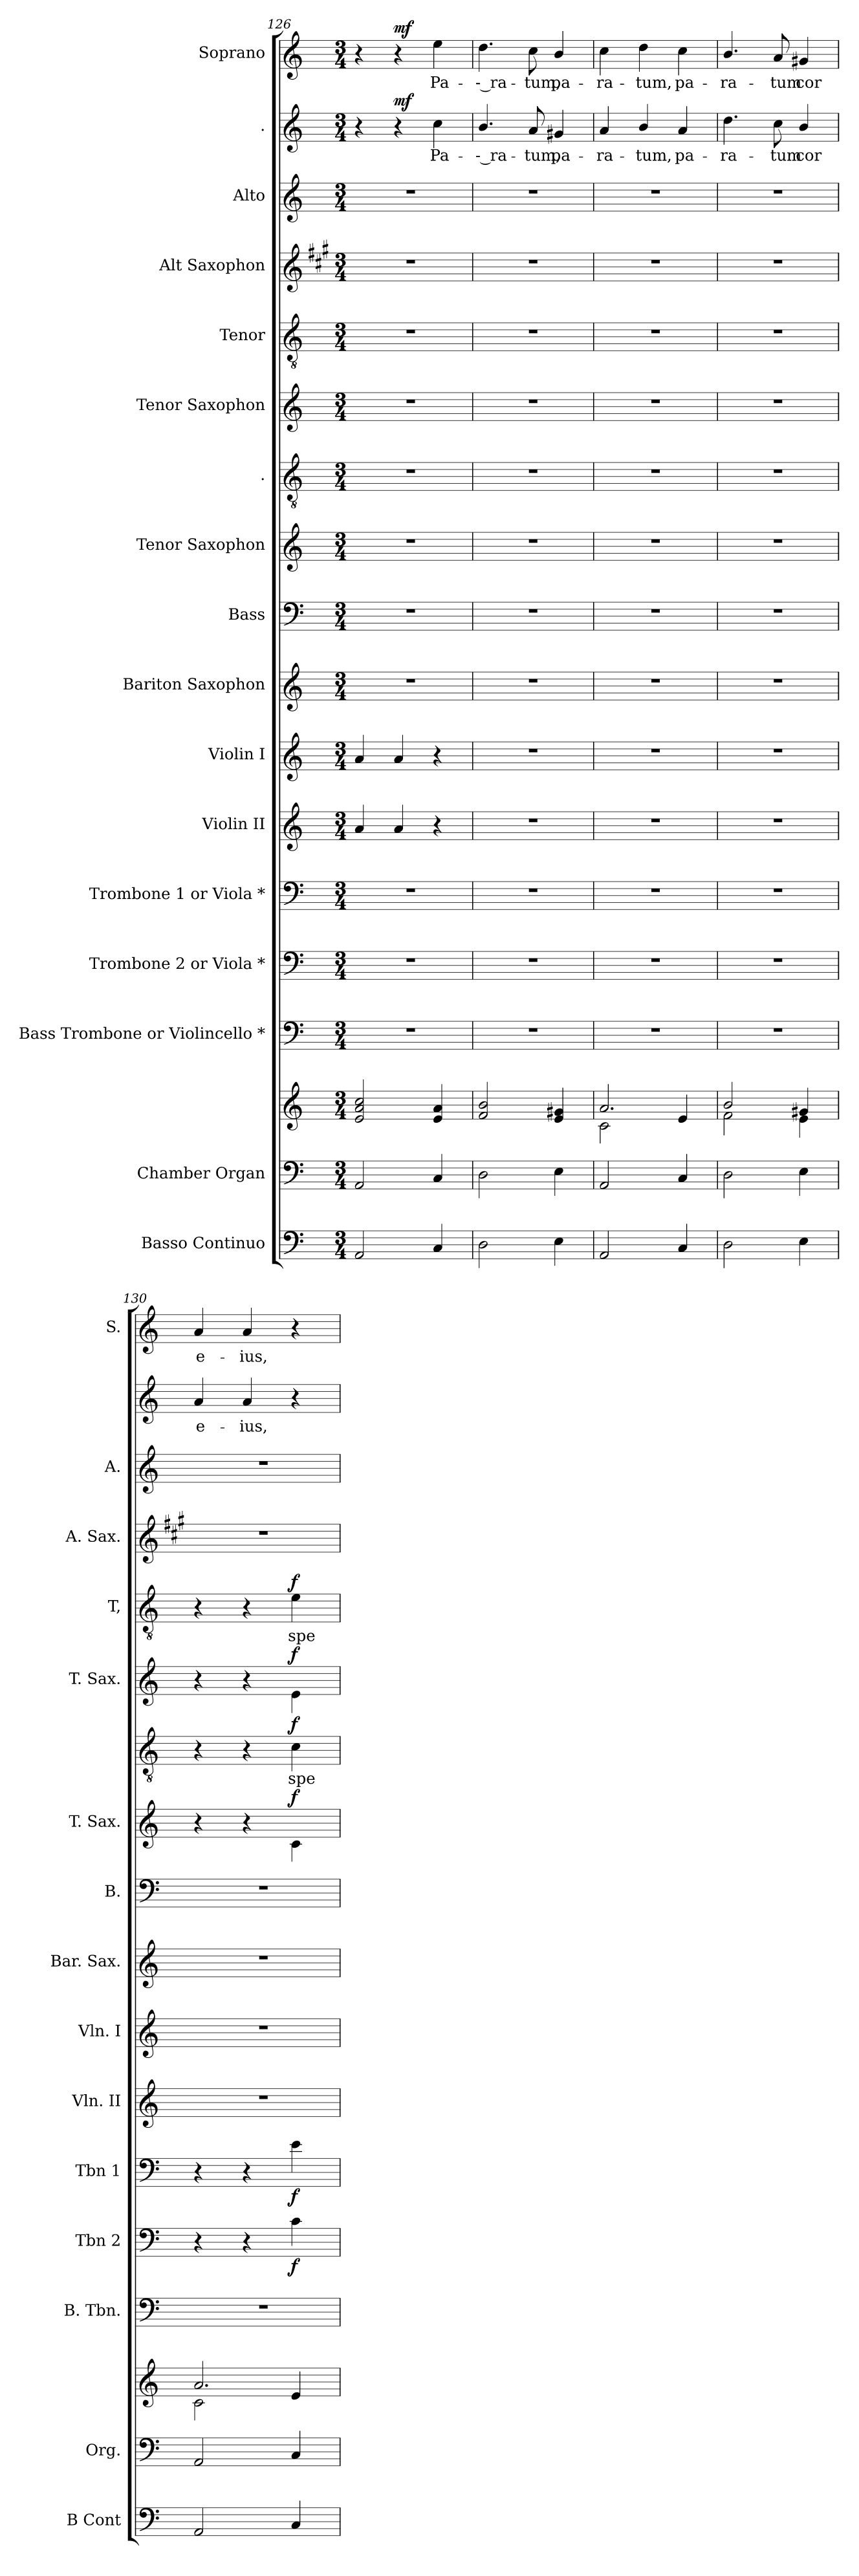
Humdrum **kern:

**kern	**kern	**kern	**kern	**kern	**dynam	**kern	**dynam	**kern	**kern	**kern	**kern	**kern	**dynam	**kern	**text	**dynam	**kern	**dynam	**kern	**text	**dynam	**kern	**kern	**kern	**text	**dynam	**kern	**text	**dynam
*part17	*part16	*part16	*part15	*part14	*part14	*part13	*part13	*part12	*part11	*part10	*part9	*part8	*part8	*part7	*part7	*part7	*part6	*part6	*part5	*part5	*part5	*part4	*part3	*part2	*part2	*part2	*part1	*part1	*part1
*staff18	*staff17	*staff16	*staff15	*staff14	*staff14	*staff13	*staff13	*staff12	*staff11	*staff10	*staff9	*staff8	*staff8	*staff7	*staff7	*staff7	*staff6	*staff6	*staff5	*staff5	*staff5	*staff4	*staff3	*staff2	*staff2	*staff2	*staff1	*staff1	*staff1
*I"Basso  Continuo	*I"Chamber  Organ	*	*I"Bass Trombone or Violincello *	*I"Trombone 2 or Viola *	*	*I"Trombone 1 or Viola *	*	*I"Violin II	*I"Violin I	*I"Bariton Saxophon	*I"Bass	*I"Tenor Saxophon	*	*I".	*	*	*I"Tenor Saxophon	*	*I"Tenor	*	*	*I"Alt Saxophon	*I"Alto	*I".	*	*	*I"Soprano	*	*
*I'B Cont	*I'Org.	*	*I'B. Tbn.	*I'Tbn 2	*	*I'Tbn 1	*	*I'Vln. II	*I'Vln. I	*I'Bar. Sax.	*I'B.	*I'T. Sax.	*	*	*	*	*I'T. Sax.	*	*I'T,	*	*	*I'A. Sax.	*I'A.	*	*	*	*I'S.	*	*
*clefF4	*clefF4	*clefG2	*clefF4	*clefF4	*	*clefF4	*	*clefG2	*clefG2	*clefG2	*clefF4	*clefG2	*	*clefGv2	*	*	*clefG2	*	*clefGv2	*	*	*clefG2	*clefG2	*clefG2	*	*	*clefG2	*	*
*ITrd7c12	*	*	*	*	*	*	*	*	*	*ITrd12c21	*	*ITrd8c14	*	*ITrd7c12	*	*	*ITrd8c14	*	*ITrd7c12	*	*	*ITrd5c9	*	*	*	*	*	*	*
*k[]	*k[]	*k[]	*k[]	*k[]	*	*k[]	*	*k[]	*k[]	*k[]	*k[]	*k[]	*	*k[]	*	*	*k[]	*	*k[]	*	*	*k[]	*k[]	*k[]	*	*	*k[]	*	*
*M3/4	*M3/4	*M3/4	*M3/4	*M3/4	*	*M3/4	*	*M3/4	*M3/4	*M3/4	*M3/4	*M3/4	*	*M3/4	*	*	*M3/4	*	*M3/4	*	*	*M3/4	*M3/4	*M3/4	*	*	*M3/4	*	*
=126	=126	=126	=126	=126	=126	=126	=126	=126	=126	=126	=126	=126	=126	=126	=126	=126	=126	=126	=126	=126	=126	=126	=126	=126	=126	=126	=126	=126	=126
2AAA/	2AA/	2e/ 2a/ 2cc/	2.r	2.r	.	2.r	.	4a/	4a/	2.r	2.r	2.r	.	2.r	.	.	2.r	.	2.r	.	.	2.r	2.r	4r	.	.	4r	.	.
!	!	!	!	!	!	!	!	!	!	!	!	!	!	!	!	!	!	!	!	!	!	!	!	!	!	!LO:DY:a	!	!	!LO:DY:a
.	.	.	.	.	.	.	.	4a/	4a/	.	.	.	.	.	.	.	.	.	.	.	.	.	.	4r	.	mf	4r	.	mf
!	!	!	!	!	!	!	!	!	!	!	!	!	!	!	!	!	!	!	!	!	!	!	!	!	!LO:LY:b	!	!	!LO:LY:b	!
4CC/	4C/	4e/ 4a/	.	.	.	.	.	4r	4r	.	.	.	.	.	.	.	.	.	.	.	.	.	.	4cc\	Pa-	.	4ee\	Pa-	.
!!LO:PB:g=z
=127	=127	=127	=127	=127	=127	=127	=127	=127	=127	=127	=127	=127	=127	=127	=127	=127	=127	=127	=127	=127	=127	=127	=127	=127	=127	=127	=127	=127	=127
!	!	!	!	!	!	!	!	!	!	!	!	!	!	!	!	!	!	!	!	!	!	!	!	!	!LO:LY:b	!	!	!LO:LY:b	!
2DD\	2D\	2f/ 2b/	2.r	2.r	.	2.r	.	2.r	2.r	2.r	2.r	2.r	.	2.r	.	.	2.r	.	2.r	.	.	2.r	2.r	4.b/	-- ra-	.	4.dd\	-- ra-	.
!	!	!	!	!	!	!	!	!	!	!	!	!	!	!	!	!	!	!	!	!	!	!	!	!	!LO:LY:b	!	!	!LO:LY:b	!
.	.	.	.	.	.	.	.	.	.	.	.	.	.	.	.	.	.	.	.	.	.	.	.	8a/	-tum,	.	8cc\	-tum,	.
!	!	!	!	!	!	!	!	!	!	!	!	!	!	!	!	!	!	!	!	!	!	!	!	!	!LO:LY:b	!	!	!LO:LY:b	!
4EE\	4E\	4e/ 4g#X/	.	.	.	.	.	.	.	.	.	.	.	.	.	.	.	.	.	.	.	.	.	4g#X/	pa-	.	4b/	pa-	.
=128	=128	=128	=128	=128	=128	=128	=128	=128	=128	=128	=128	=128	=128	=128	=128	=128	=128	=128	=128	=128	=128	=128	=128	=128	=128	=128	=128	=128	=128
*	*	*^	*	*	*	*	*	*	*	*	*	*	*	*	*	*	*	*	*	*	*	*	*	*	*	*	*	*	*
!	!	!	!	!	!	!	!	!	!	!	!	!	!	!	!	!	!	!	!	!	!	!	!	!	!	!LO:LY:b	!	!	!LO:LY:b	!
2AAA/	2AA/	2.a/	2c\	2.r	2.r	.	2.r	.	2.r	2.r	2.r	2.r	2.r	.	2.r	.	.	2.r	.	2.r	.	.	2.r	2.r	4a/	-ra-	.	4cc\	-ra-	.
!	!	!	!	!	!	!	!	!	!	!	!	!	!	!	!	!	!	!	!	!	!	!	!	!	!	!LO:LY:b	!	!	!LO:LY:b	!
.	.	.	.	.	.	.	.	.	.	.	.	.	.	.	.	.	.	.	.	.	.	.	.	.	4b/	-tum,	.	4dd\	-tum,	.
!	!	!	!	!	!	!	!	!	!	!	!	!	!	!	!	!	!	!	!	!	!	!	!	!	!	!LO:LY:b	!	!	!LO:LY:b	!
4CC/	4C/	.	4e/	.	.	.	.	.	.	.	.	.	.	.	.	.	.	.	.	.	.	.	.	.	4a/	pa-	.	4cc\	pa-	.
=129	=129	=129	=129	=129	=129	=129	=129	=129	=129	=129	=129	=129	=129	=129	=129	=129	=129	=129	=129	=129	=129	=129	=129	=129	=129	=129	=129	=129	=129	=129
!	!	!	!	!	!	!	!	!	!	!	!	!	!	!	!	!	!	!	!	!	!	!	!	!	!	!LO:LY:b	!	!	!LO:LY:b	!
2DD\	2D\	2b/	2f\	2.r	2.r	.	2.r	.	2.r	2.r	2.r	2.r	2.r	.	2.r	.	.	2.r	.	2.r	.	.	2.r	2.r	4.dd\	-ra-	.	4.b/	-ra-	.
!	!	!	!	!	!	!	!	!	!	!	!	!	!	!	!	!	!	!	!	!	!	!	!	!	!	!LO:LY:b	!	!	!LO:LY:b	!
.	.	.	.	.	.	.	.	.	.	.	.	.	.	.	.	.	.	.	.	.	.	.	.	.	8cc\	-tum	.	8a/	-tum	.
!	!	!	!	!	!	!	!	!	!	!	!	!	!	!	!	!	!	!	!	!	!	!	!	!	!	!LO:LY:b	!	!	!LO:LY:b	!
4EE\	4E\	4g#X/	4e\	.	.	.	.	.	.	.	.	.	.	.	.	.	.	.	.	.	.	.	.	.	4b/	cor	.	4g#X/	cor	.
=130	=130	=130	=130	=130	=130	=130	=130	=130	=130	=130	=130	=130	=130	=130	=130	=130	=130	=130	=130	=130	=130	=130	=130	=130	=130	=130	=130	=130	=130	=130
!	!	!	!	!	!	!	!	!	!	!	!	!	!	!	!	!	!	!	!	!	!	!	!	!	!	!LO:LY:b	!	!	!LO:LY:b	!
2AAA/	2AA/	2.a/	2c\	2.r	4r	.	4r	.	2.r	2.r	2.r	2.r	4r	.	4r	.	.	4r	.	4r	.	.	2.r	2.r	4a/	e-	.	4a/	e-	.
!	!	!	!	!	!	!	!	!	!	!	!	!	!	!	!	!	!	!	!	!	!	!	!	!	!	!LO:LY:b	!	!	!LO:LY:b	!
.	.	.	.	.	4r	.	4r	.	.	.	.	.	4r	.	4r	.	.	4r	.	4r	.	.	.	.	4a/	-ius,	.	4a/	-ius,	.
!	!	!	!	!	!	!LO:DY:b	!	!LO:DY:b	!	!	!	!	!	!LO:DY:a	!	!LO:LY:b	!LO:DY:a	!	!LO:DY:a	!	!LO:LY:b	!LO:DY:a	!	!	!	!	!	!	!	!
4CC/	4C/	.	4e/	.	4c\	f	4e\	f	.	.	.	.	4C\	f	4C\	spe-	f	4E\	f	4E\	spe-	f	.	.	4r	.	.	4r	.	.
*	*	*v	*v	*	*	*	*	*	*	*	*	*	*	*	*	*	*	*	*	*	*	*	*	*	*	*	*	*	*	*
=	=	=	=	=	=	=	=	=	=	=	=	=	=	=	=	=	=	=	=	=	=	=	=	=	=	=	=	=	=
*-	*-	*-	*-	*-	*-	*-	*-	*-	*-	*-	*-	*-	*-	*-	*-	*-	*-	*-	*-	*-	*-	*-	*-	*-	*-	*-	*-	*-	*-
